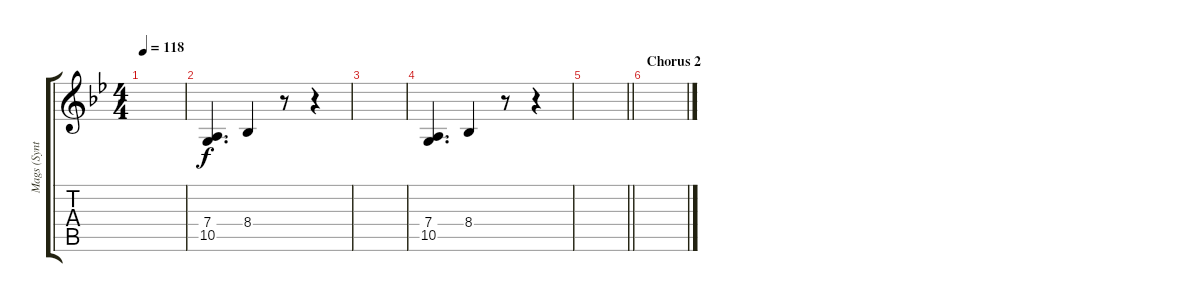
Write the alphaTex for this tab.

\track ("Mags (Synth Strings)" "Mags (Synt") {instrument stringensemble1}
\staff {score tabs}
\tuning (E4 B3 G3 D3 A2 E2) {hide}
\ts (4 4)
\tempo 118
\clef g2
\ks bb
|
(7.4 10.5).4{d} 8.4.4 r.8 r.4 |
|
(7.4 10.5).4{d} 8.4.4 r.8 r.4 |
\barLineRight lightlight
|
\section ("" "Chorus 2")
